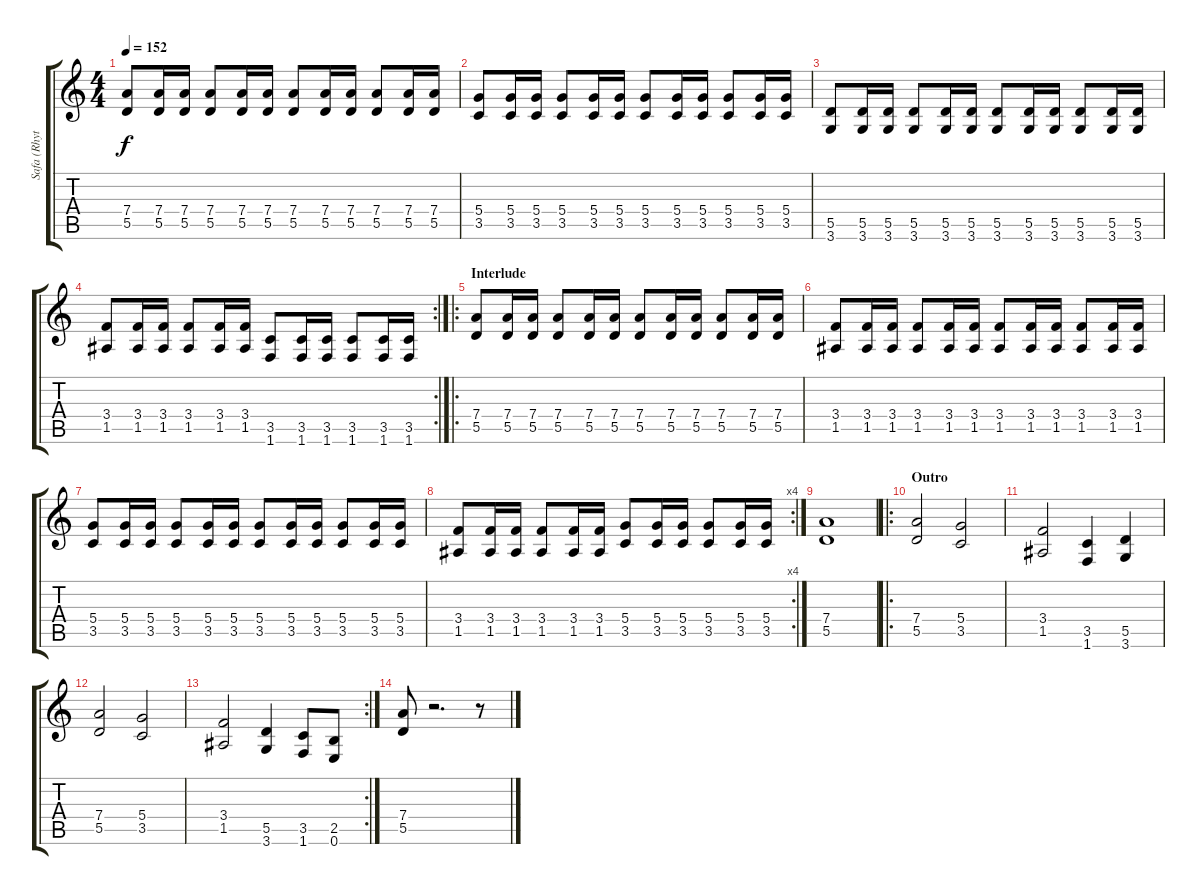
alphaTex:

\track ("Safa (Rhythm)" "Safa (Rhyt") {instrument distortionguitar}
\staff {score tabs}
\tuning (E4 B3 G3 D3 A2 E2) {hide}
\ts (4 4)
\tempo 152
\clef g2
\ks c
(7.4 5.5).8{dy f} (7.4 5.5).16 (7.4 5.5).16 (7.4 5.5).8 (7.4 5.5).16 (7.4 5.5).16 (7.4 5.5).8 (7.4 5.5).16 (7.4 5.5).16 (7.4 5.5).8 (7.4 5.5).16 (7.4 5.5).16 |
(5.4 3.5).8 (5.4 3.5).16 (5.4 3.5).16 (5.4 3.5).8 (5.4 3.5).16 (5.4 3.5).16 (5.4 3.5).8 (5.4 3.5).16 (5.4 3.5).16 (5.4 3.5).8 (5.4 3.5).16 (5.4 3.5).16 |
(5.5 3.6).8 (5.5 3.6).16 (5.5 3.6).16 (5.5 3.6).8 (5.5 3.6).16 (5.5 3.6).16 (5.5 3.6).8 (5.5 3.6).16 (5.5 3.6).16 (5.5 3.6).8 (5.5 3.6).16 (5.5 3.6).16 |
\rc 2
(3.4 1.5).8 (3.4 1.5).16 (3.4 1.5).16 (3.4 1.5).8 (3.4 1.5).16 (3.4 1.5).16 (3.5 1.6).8 (3.5 1.6).16 (3.5 1.6).16 (3.5 1.6).8 (3.5 1.6).16 (3.5 1.6).16 |
\ro
\section ("" "Interlude")
(7.4 5.5).8 (7.4 5.5).16 (7.4 5.5).16 (7.4 5.5).8 (7.4 5.5).16 (7.4 5.5).16 (7.4 5.5).8 (7.4 5.5).16 (7.4 5.5).16 (7.4 5.5).8 (7.4 5.5).16 (7.4 5.5).16 |
(3.4 1.5).8 (3.4 1.5).16 (3.4 1.5).16 (3.4 1.5).8 (3.4 1.5).16 (3.4 1.5).16 (3.4 1.5).8 (3.4 1.5).16 (3.4 1.5).16 (3.4 1.5).8 (3.4 1.5).16 (3.4 1.5).16 |
(5.4 3.5).8 (5.4 3.5).16 (5.4 3.5).16 (5.4 3.5).8 (5.4 3.5).16 (5.4 3.5).16 (5.4 3.5).8 (5.4 3.5).16 (5.4 3.5).16 (5.4 3.5).8 (5.4 3.5).16 (5.4 3.5).16 |
\rc 4
(3.4 1.5).8 (3.4 1.5).16 (3.4 1.5).16 (3.4 1.5).8 (3.4 1.5).16 (3.4 1.5).16 (5.4 3.5).8 (5.4 3.5).16 (5.4 3.5).16 (5.4 3.5).8 (5.4 3.5).16 (5.4 3.5).16 |
(7.4 5.5).1 |
\ro
\section ("" "Outro")
(7.4 5.5).2 (5.4 3.5).2 |
(3.4 1.5).2 (3.5 1.6).4 (5.5 3.6).4 |
(7.4 5.5).2 (5.4 3.5).2 |
\rc 2
(3.4 1.5).2 (5.5 3.6).4 (3.5 1.6).8 (2.5 0.6).8 |
(7.4 5.5).8 r.2{d} r.8
